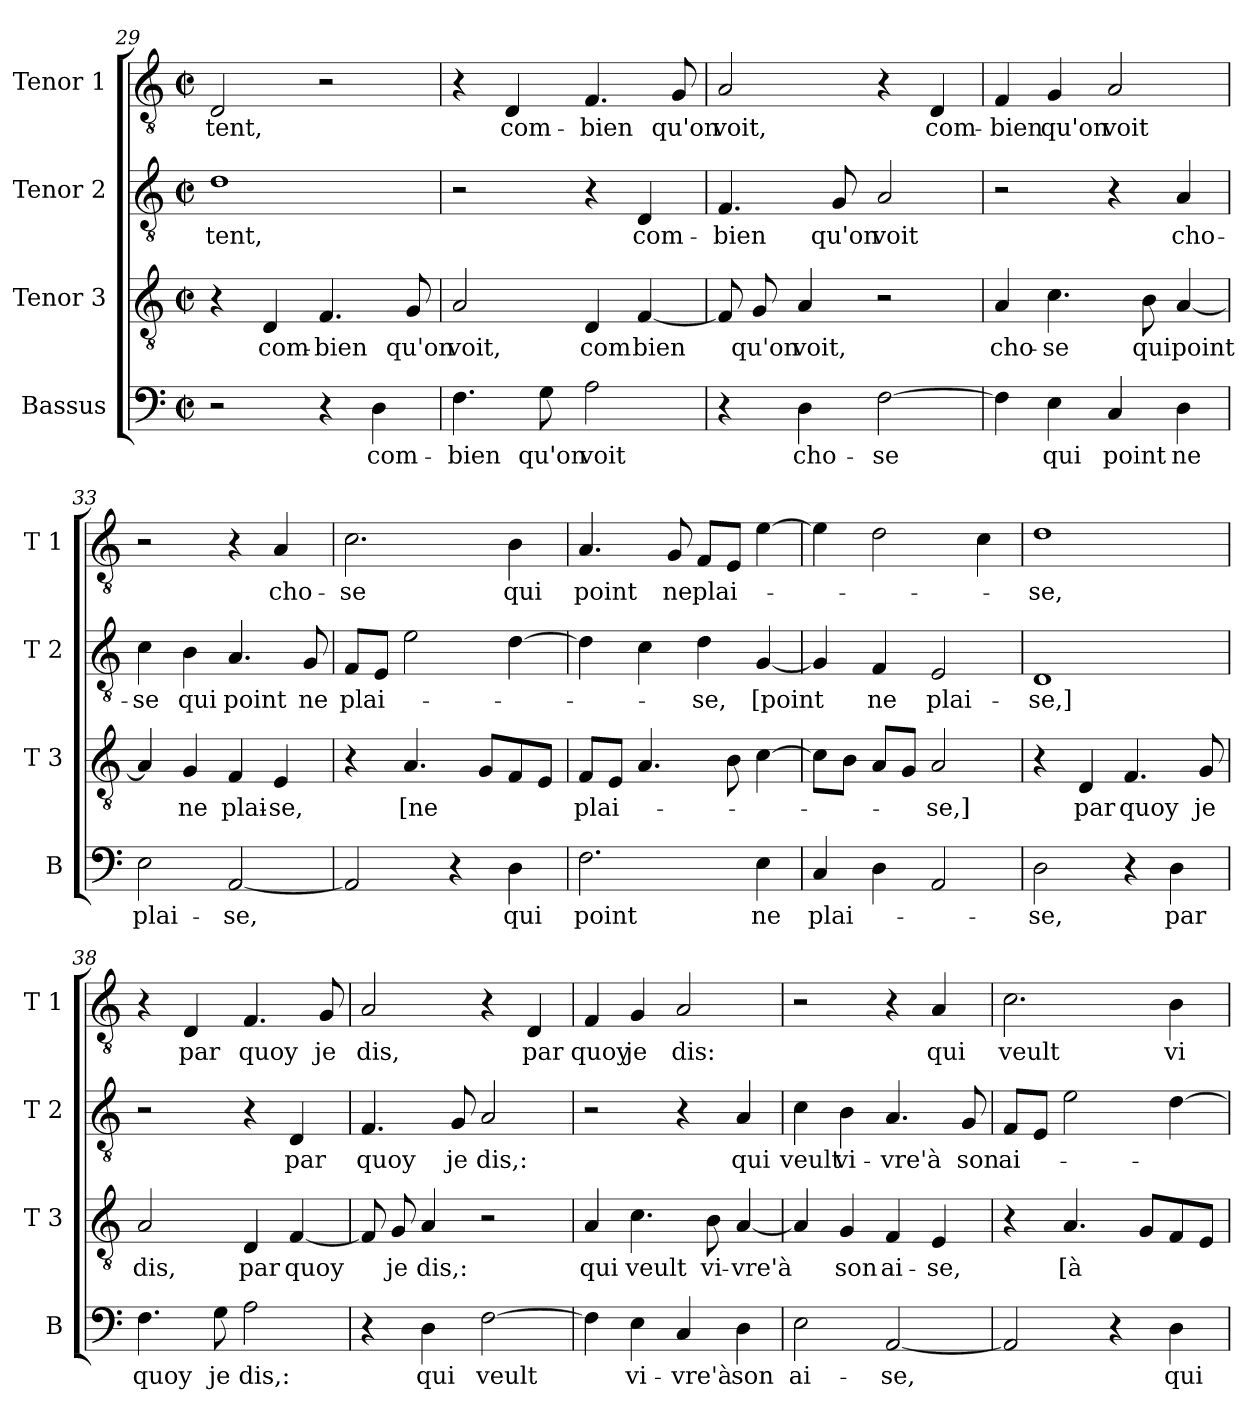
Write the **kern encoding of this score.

**kern	**text	**kern	**text	**kern	**text	**kern	**text
*part4	*part4	*part3	*part3	*part2	*part2	*part1	*part1
*staff4	*staff4	*staff3	*staff3	*staff2	*staff2	*staff1	*staff1
*I"Bassus	*	*I"Tenor 3	*	*I"Tenor 2	*	*I"Tenor 1	*
*I'B	*	*I'T 3	*	*I'T 2	*	*I'T 1	*
*clefF4	*	*clefGv2	*	*clefGv2	*	*clefGv2	*
*k[]	*	*k[]	*	*k[]	*	*k[]	*
*C:	*	*C:	*	*C:	*	*C:	*
*M2/2	*	*M2/2	*	*M2/2	*	*M2/2	*
*met(c|)	*	*met(c|)	*	*met(c|)	*	*met(c|)	*
=29	=29	=29	=29	=29	=29	=29	=29
2r	.	4r	.	1d	-tent,	2D/	-tent,
.	.	4D/	com-	.	.	.	.
4r	.	4.F/	-bien	.	.	2r	.
4D\	com-	.	.	.	.	.	.
.	.	8G/	qu'on	.	.	.	.
=30	=30	=30	=30	=30	=30	=30	=30
4.F\	-bien	2A/	voit,	2r	.	4r	.
.	.	.	.	.	.	4D/	com-
8G\	qu'on	.	.	.	.	.	.
2A\	voit	4D/	com	4r	.	4.F/	-bien
.	.	[4F/	bien	4D/	com-	.	.
.	.	.	.	.	.	8G/	qu'on
=31	=31	=31	=31	=31	=31	=31	=31
4r	.	8F/]	.	4.F/	-bien	2A/	voit,
.	.	8G/	qu'on	.	.	.	.
4D\	cho-	4A/	voit,	.	.	.	.
.	.	.	.	8G/	qu'on	.	.
[2F\	-se	2r	.	2A/	voit	4r	.
.	.	.	.	.	.	4D/	com-
=32	=32	=32	=32	=32	=32	=32	=32
4F\]	.	4A/	cho-	2r	.	4F/	-bien
4E\	qui	4.c\	-se	.	.	4G/	qu'on
4C/	point	.	.	4r	.	2A/	voit
.	.	8B\	qui	.	.	.	.
4D\	ne	[4A/	point	4A/	cho-	.	.
!!LO:PB:g=z
=33	=33	=33	=33	=33	=33	=33	=33
2E\	plai-	4A/]	.	4c\	-se	2r	.
.	.	4G/	ne	4B\	qui	.	.
[2AA/	-se,	4F/	plai-	4.A/	point	4r	.
.	.	4E/	-se,	.	.	4A/	cho-
.	.	.	.	8G/	ne	.	.
=34	=34	=34	=34	=34	=34	=34	=34
2AA/]	.	4r	.	8F/L	plai-	2.c\	-se
.	.	.	.	8E/J	.	.	.
.	.	4.A/	[ne	2e\	.	.	.
4r	.	.	.	.	.	.	.
.	.	8G/L	.	.	.	.	.
4D\	qui	8F/	.	[4d\	.	4B\	qui
.	.	8E/J	.	.	.	.	.
=35	=35	=35	=35	=35	=35	=35	=35
2.F\	point	8F/L	plai-	4d\]	.	4.A/	point
.	.	8E/J	.	.	.	.	.
.	.	4.A/	.	4c\	.	.	.
.	.	.	.	.	.	8G/	ne
.	.	.	.	4d\	-se,	8F/L	plai-
.	.	8B\	.	.	.	8E/J	.
4E\	ne	[4c\	.	[4G/	[point	[4e\	.
=36	=36	=36	=36	=36	=36	=36	=36
4C/	plai-	8c\L]	.	4G/]	.	4e\]	.
.	.	8B\J	.	.	.	.	.
4D\	.	8A/L	.	4F/	ne	2d\	.
.	.	8G/J	.	.	.	.	.
2AA/	.	2A/	-se,]	2E/	plai-	.	.
.	.	.	.	.	.	4c\	.
=37	=37	=37	=37	=37	=37	=37	=37
2D\	-se,	4r	.	1D	-se,]	1d	-se,
.	.	4D/	par	.	.	.	.
4r	.	4.F/	quoy	.	.	.	.
4D\	par	.	.	.	.	.	.
.	.	8G/	je	.	.	.	.
!!LO:LB:g=z
=38	=38	=38	=38	=38	=38	=38	=38
4.F\	quoy	2A/	dis,	2r	.	4r	.
.	.	.	.	.	.	4D/	par
8G\	je	.	.	.	.	.	.
2A\	dis,:	4D/	par	4r	.	4.F/	quoy
.	.	[4F/	quoy	4D/	par	.	.
.	.	.	.	.	.	8G/	je
=39	=39	=39	=39	=39	=39	=39	=39
4r	.	8F/]	.	4.F/	quoy	2A/	dis,
.	.	8G/	je	.	.	.	.
4D\	qui	4A/	dis,:	.	.	.	.
.	.	.	.	8G/	je	.	.
[2F\	veult	2r	.	2A/	dis,:	4r	.
.	.	.	.	.	.	4D/	par
=40	=40	=40	=40	=40	=40	=40	=40
4F\]	.	4A/	qui	2r	.	4F/	quoy
4E\	vi-	4.c\	veult	.	.	4G/	je
4C/	-vre'à	.	.	4r	.	2A/	dis:
.	.	8B\	vi-	.	.	.	.
4D\	son	[4A/	-vre'à	4A/	qui	.	.
=41	=41	=41	=41	=41	=41	=41	=41
2E\	ai-	4A/]	.	4c\	veult	2r	.
.	.	4G/	son	4B\	vi-	.	.
[2AA/	-se,	4F/	ai-	4.A/	-vre'à	4r	.
.	.	4E/	-se,	.	.	4A/	qui
.	.	.	.	8G/	son	.	.
=42	=42	=42	=42	=42	=42	=42	=42
2AA/]	.	4r	.	8F/L	ai-	2.c\	veult
.	.	.	.	8E/J	.	.	.
.	.	4.A/	[à	2e\	.	.	.
4r	.	.	.	.	.	.	.
.	.	8G/L	.	.	.	.	.
4D\	qui	8F/	.	[4d\	.	4B\	vi-
.	.	8E/J	.	.	.	.	.
=	=	=	=	=	=	=	=
*-	*-	*-	*-	*-	*-	*-	*-
